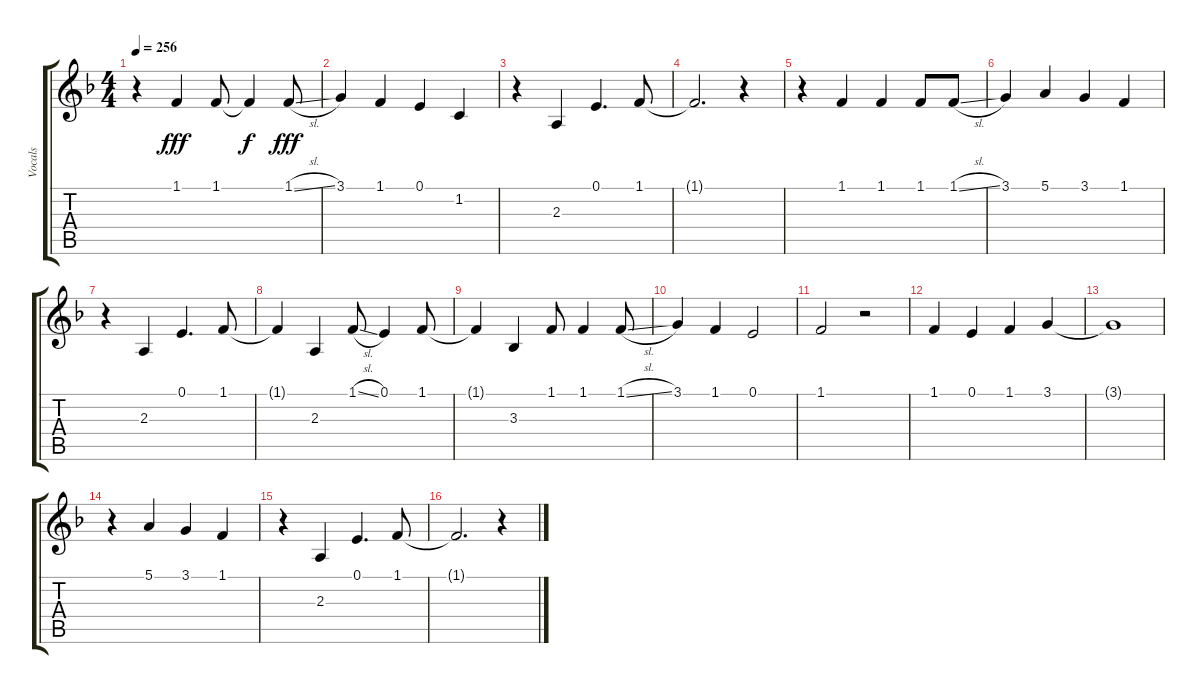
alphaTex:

\track ("Vocals" "Vocals") {instrument voiceoohs}
\staff {score tabs}
\tuning (E4 B3 G3 D3 A2 E2) {hide}
\ts (4 4)
\tempo 256
\clef g2
\ks f
r.4{dy fff} 1.1.4 1.1.8 1.1{t}.4{dy f} 1.1{sl}.8{dy fff} |
3.1.4 1.1.4 0.1.4 1.2.4 |
r.4 2.3.4 0.1.4{d} 1.1.8 |
1.1{t}.2{d} r.4 |
r.4 1.1.4 1.1.4 1.1.8 1.1{sl}.8 |
3.1.4 5.1.4 3.1.4 1.1.4 |
r.4 2.3.4 0.1.4{d} 1.1.8 |
1.1{t}.4 2.3.4 1.1{sl}.8 0.1.4 1.1.8 |
1.1{t}.4 3.3.4 1.1.8 1.1.4 1.1{sl}.8 |
3.1.4 1.1.4 0.1.2 |
1.1.2 r.2 |
1.1.4 0.1.4 1.1.4 3.1.4 |
3.1{t}.1 |
r.4 5.1.4 3.1.4 1.1.4 |
r.4 2.3.4 0.1.4{d} 1.1.8 |
1.1{t}.2{d} r.4
